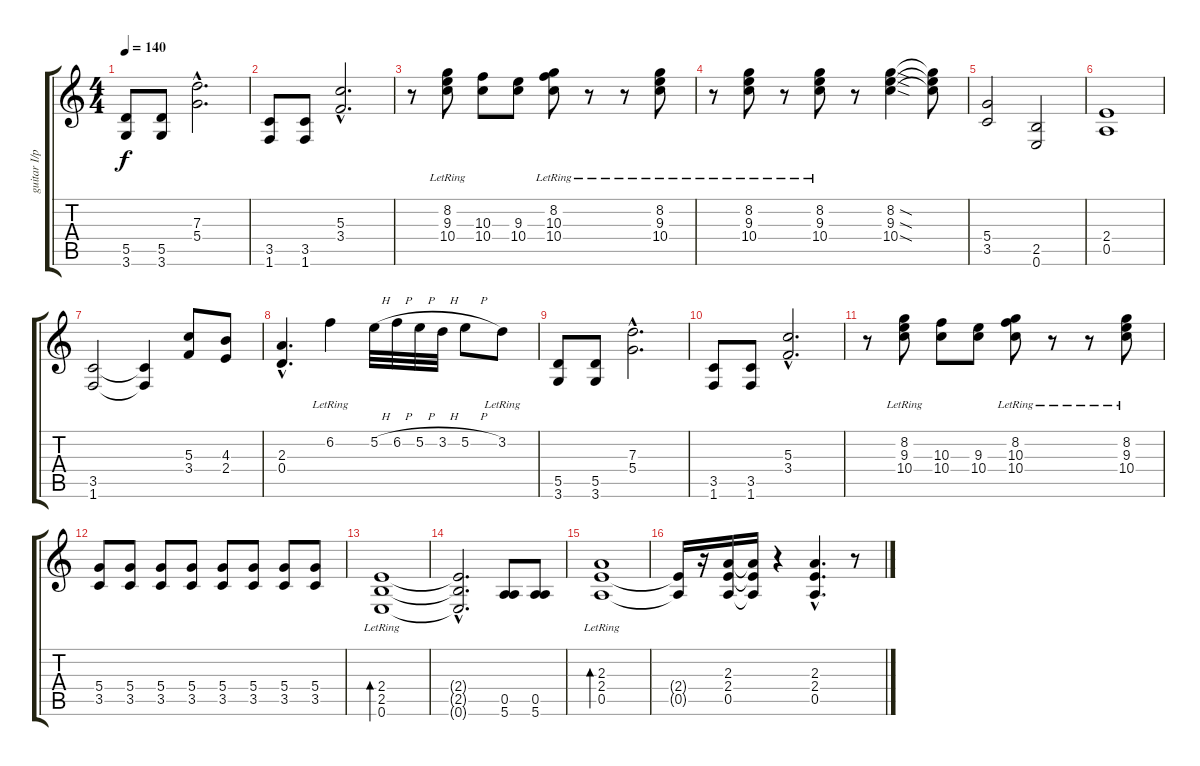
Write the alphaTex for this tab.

\track ("guitar I/piano" "guitar I/p") {instrument distortionguitar}
\staff {score tabs}
\tuning (E4 B3 G3 D3 A2 E2) {hide}
\ts (4 4)
\tempo 140
\clef g2
\ks c
(5.5 3.6).8{dy f} (5.5 3.6).8 (7.3{hac} 5.4{hac}).2{d} |
(3.5 1.6).8 (3.5 1.6).8 (5.3{hac} 3.4{hac}).2{d} |
r.8 (8.2{lr} 9.3 10.4).8{volume 7 instrument distortionguitar} (10.3 10.4).8 (9.3 10.4).8 (8.2{lr} 10.3 10.4).8 r.8 r.8 (8.2{lr} 9.3 10.4).8 |
r.8 (8.2{lr} 9.3 10.4).8 r.8 (8.2{lr} 9.3 10.4).8 r.8 (8.2{sod} 9.3{sod} 10.4{sod}).4 (8.2{t} 9.3{t} 10.4{t}).8 |
(5.4 3.5).2 (2.5 0.6).2 |
(2.4 0.5).1 |
(3.5 1.6).2 (3.5{t} 1.6{t}).4 (5.3 3.4).8 (4.3 2.4).8 |
(2.3{hac} 0.4{hac}).4{d} 6.2{lr}.4 5.2{h}.32 6.2{h}.32 5.2{h}.32 3.2{h}.32 5.2{h}.8 3.2{lr}.8 |
(5.5 3.6).8 (5.5 3.6).8 (7.3{hac} 5.4{hac}).2{d} |
(3.5 1.6).8 (3.5 1.6).8 (5.3{hac} 3.4{hac}).2{d} |
r.8 (8.2{lr} 9.3 10.4).8{volume 7 instrument distortionguitar} (10.3 10.4).8 (9.3 10.4).8 (8.2{lr} 10.3 10.4).8 r.8 r.8 (8.2{lr} 9.3 10.4).8 |
(5.4 3.5).8{volume 6 instrument distortionguitar} (5.4 3.5).8{volume 7 instrument distortionguitar} (5.4 3.5).8{volume 8 instrument distortionguitar} (5.4 3.5).8{volume 9 instrument distortionguitar} (5.4 3.5).8{volume 10 instrument distortionguitar} (5.4 3.5).8{volume 11 instrument distortionguitar} (5.4 3.5).8{volume 12 instrument distortionguitar} (5.4 3.5).8{volume 13 instrument distortionguitar} |
(2.4 2.5{lr} 0.6).1{bd 30 volume 10 balance 8 instrument distortionguitar} |
(2.4{hac t} 2.5{hac t} 0.6{hac t}).2{d} (0.5 5.6).8 (0.5 5.6).8 |
(2.3 2.4 0.5{lr}).1{bd 30} |
(2.4{t} 0.5{t}).16 r.16 (2.3 2.4 0.5).16 (2.3{t} 2.4{t} 0.5{t}).16 r.4 (2.3{hac} 2.4{hac} 0.5{hac}).4{d} r.8
